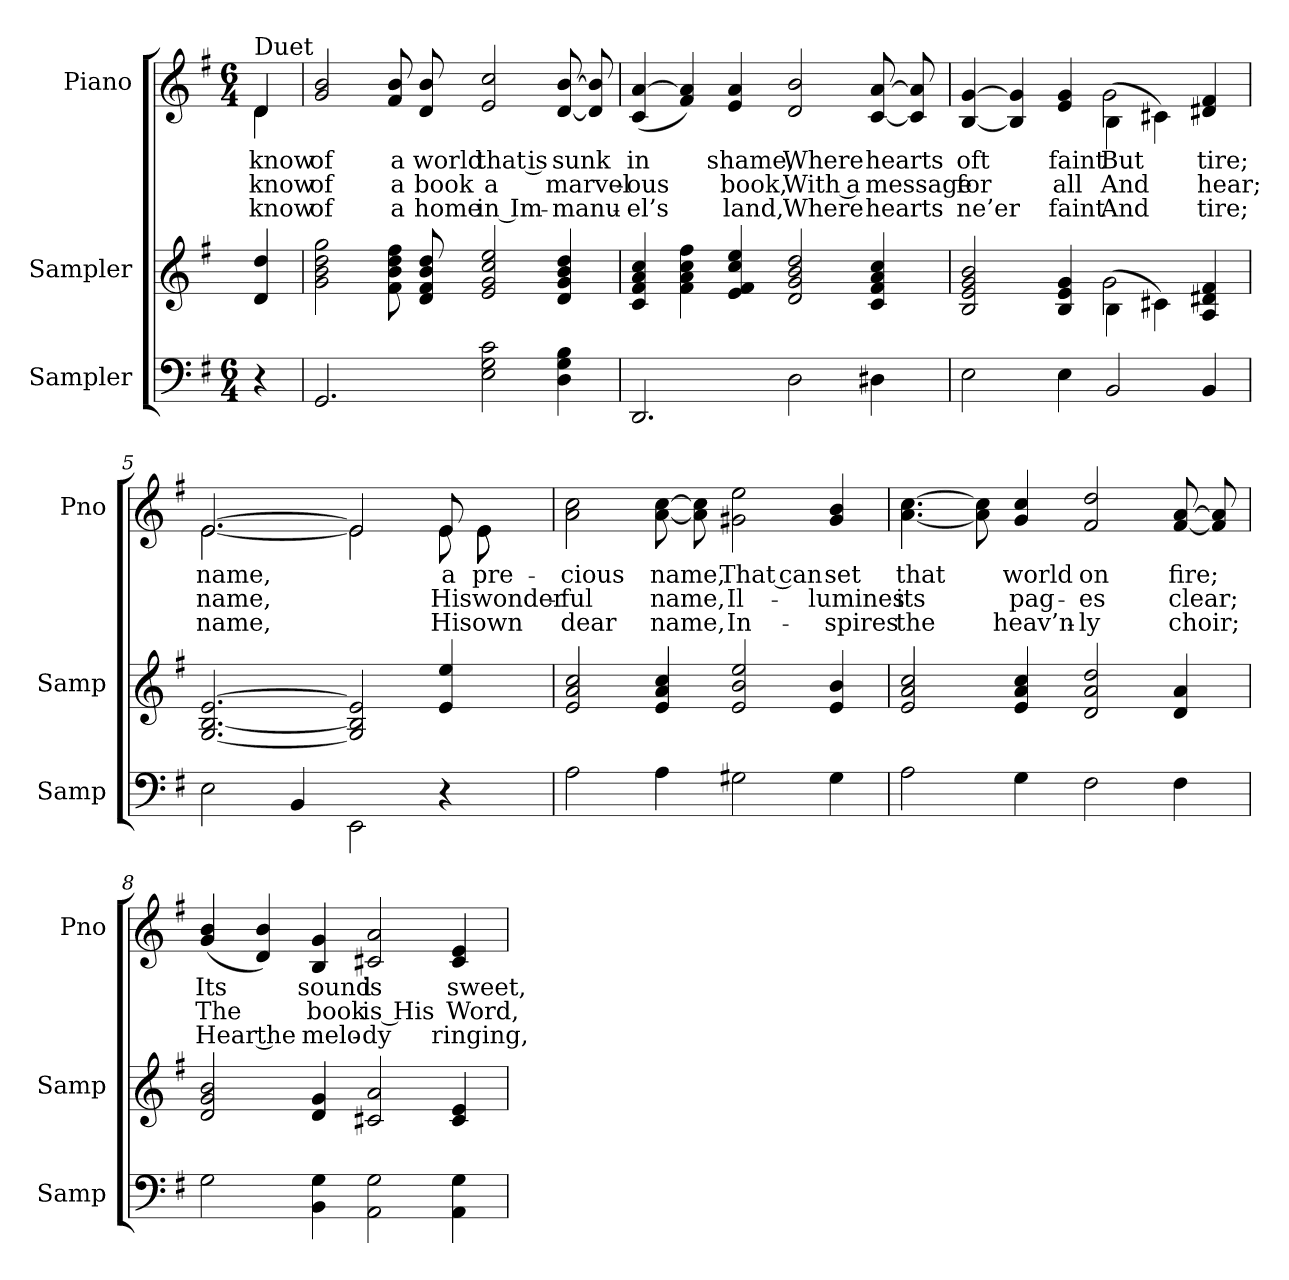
**kern	**kern	**kern	**text	**text	**text
*part3	*part2	*part1	*part1	*part1	*part1
*staff3	*staff2	*staff1	*staff1	*staff1	*staff1
*I"Sampler	*I"Sampler	*I"Piano	*	*	*
*I'Samp	*I'Samp	*I'Pno	*	*	*
*clefF4	*clefG2	*clefG2	*	*	*
*k[f#]	*k[f#]	*k[f#]	*	*	*
*G:	*G:	*G:	*	*	*
*M6/4	*	*M6/4	*	*	*
=1	=1	=1	=1	=1	=1
*	*	*^	*	*	*
!	!	!LO:TX:t=Duet	!	!	!	!
4r	4d 4dd	4d/	4d	know	know	know
*	*	*v	*v	*	*	*
=2	=2	=2	=2	=2	=2
2.GG	2g 2b 2dd 2gg	2g 2b	of	of	of
.	8f# 8b 8dd 8ff#	8f# 8b	a	a	a
.	8d 8f# 8b 8dd	8d 8b	world	book	home
2E 2G 2c	2e 2g 2cc 2ee	2e 2cc	that is	a	in Im-
4D 4G 4B	4d 4g 4b 4dd	[8d [8b	sunk	marvel-	-manu-
.	.	8d] 8b]	.	.	.
=3	=3	=3	=3	=3	=3
2.DD	4c 4f# 4a 4cc	(4c [4a	in	-ous	-el’s
.	4f# 4a 4cc 4ff#	4f# 4a])	.	.	.
.	4e 4f# 4cc 4ee	4e 4a	shame,	book,	land,
2D	2d 2g 2b 2dd	2d 2b	Where	With a	Where
4D#X	4c 4f# 4a 4cc	[8c [8a	hearts	message	hearts
.	.	8c] 8a]	.	.	.
=4	=4	=4	=4	=4	=4
*	*^	*^	*	*	*
2E	2B 2e 2g 2b	2.ryy	[4B [4g	2.ryy	oft	for	ne’er
.	.	.	4B] 4g]	.	.	.	.
4E	4B 4e 4g	.	4e 4g	.	faint	all	faint
2BB	(4B\	2g	(4B\	2g	But	And	And
.	4c#X\)	.	4c#X\)	.	.	.	.
4BB	4A 4d#X 4f#	4ryy	4d#X 4f#	4ryy	tire;	hear;	tire;
*	*v	*v	*	*	*	*	*
=5	=5	=5	=5	=5	=5	=5
2E	[2.G [2.B [2.e	[2.e/	[2.e	name,	name,	name,
4BB	.	.	.	.	.	.
2EE\	2G] 2B] 2e]	2e/]	2e]	.	.	.
4r	4e 4ee	8e/	8e	a	His	His
.	.	8e\	8e	pre-	wonder-	own
*	*	*v	*v	*	*	*
=6	=6	=6	=6	=6	=6
2A	2e 2a 2cc	2a 2cc	-cious	-ful	dear
4A	4e 4a 4cc	[8a [8cc	name,	name,	name,
.	.	8a] 8cc]	.	.	.
2G#X	2e 2b 2ee	2g#X 2ee	That can	Il-	In-
4G#	4e 4b	4g# 4b	set	-lumines	-spires
=7	=7	=7	=7	=7	=7
2A	2e 2a 2cc	[4.a [4.cc	that	its	the
.	.	8a] 8cc]	.	.	.
4G	4e 4a 4cc	4g 4cc	world	pag-	heav’n-
2F#	2d 2a 2dd	2f# 2dd	on	-es	-ly
4F#	4d 4a	[8f# [8a	fire;	clear;	choir;
.	.	8f#] 8a]	.	.	.
=8	=8	=8	=8	=8	=8
2G	2d 2g 2b	(4g 4b	Its	The	Hear the
.	.	4d 4b)	.	.	.
4BB 4G	4d 4g	4B 4g	sound	book	melo-
2AA 2G	2c#X 2a	2c#X 2a	is	is His	-dy
4AA 4G	4c# 4e	4c# 4e	sweet,	Word,	ringing,
=	=	=	=	=	=
*-	*-	*-	*-	*-	*-
